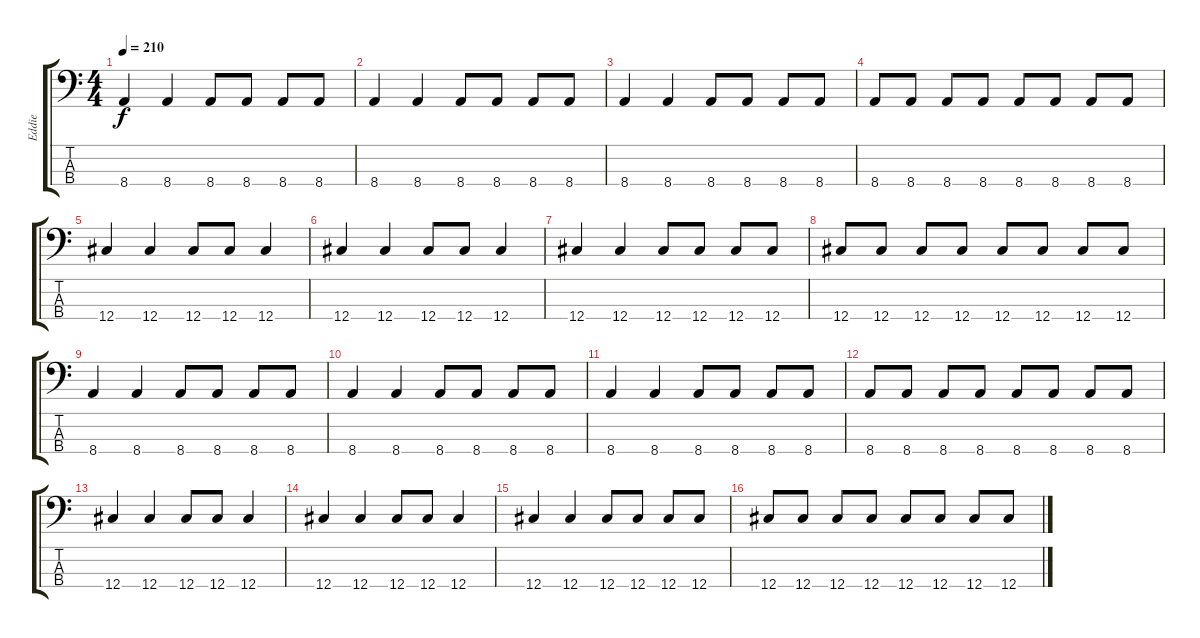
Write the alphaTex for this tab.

\track ("Eddie" "Eddie") {instrument electricbasspick}
\staff {score tabs}
\tuning (Gb2 Db2 Ab1 Db1) {hide}
\ts (4 4)
\tempo 210
\clef f4
\ks c
8.4.4{dy f} 8.4.4 8.4.8 8.4.8 8.4.8 8.4.8 |
8.4.4 8.4.4 8.4.8 8.4.8 8.4.8 8.4.8 |
8.4.4 8.4.4 8.4.8 8.4.8 8.4.8 8.4.8 |
8.4.8 8.4.8 8.4.8 8.4.8 8.4.8 8.4.8 8.4.8 8.4.8 |
12.4.4 12.4.4 12.4.8 12.4.8 12.4.4 |
12.4.4 12.4.4 12.4.8 12.4.8 12.4.4 |
12.4.4 12.4.4 12.4.8 12.4.8 12.4.8 12.4.8 |
12.4.8 12.4.8 12.4.8 12.4.8 12.4.8 12.4.8 12.4.8 12.4.8 |
8.4.4 8.4.4 8.4.8 8.4.8 8.4.8 8.4.8 |
8.4.4 8.4.4 8.4.8 8.4.8 8.4.8 8.4.8 |
8.4.4 8.4.4 8.4.8 8.4.8 8.4.8 8.4.8 |
8.4.8 8.4.8 8.4.8 8.4.8 8.4.8 8.4.8 8.4.8 8.4.8 |
12.4.4 12.4.4 12.4.8 12.4.8 12.4.4 |
12.4.4 12.4.4 12.4.8 12.4.8 12.4.4 |
12.4.4 12.4.4 12.4.8 12.4.8 12.4.8 12.4.8 |
12.4.8 12.4.8 12.4.8 12.4.8 12.4.8 12.4.8 12.4.8 12.4.8
